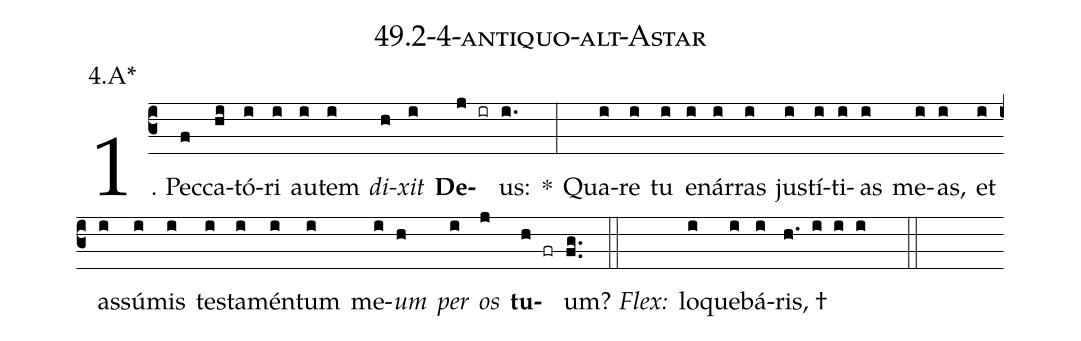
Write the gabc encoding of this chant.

name: 49.2-4-antiquo-alt-Astar;
annotation: 4.A*;
%%
(c3)1. Pec(f)ca(hi)tó(i)ri(i) au(i)tem(i) <i>di</i>(h)<i>xit</i>(i) <b>De</b>(j ir)us:(i.) *(:) Qua(i)re(i) tu(i) e(i)nár(i)ras(i) jus(i)tí(i)ti(i)as(i) me(i)as,(i) et(i) as(i)sú(i)mis(i) tes(i)ta(i)mén(i)tum(i) me(i)<i>um</i>(h) <i>per</i>(i) <i>os</i>(j) <b>tu</b>(h fr)um?(fg..) (::)
<i>Flex:</i>()  lo(i)que(i)bá(i)ris, †(h. i i i  ::)

%E(i) u(h) o(i) u(j) a(h) e.(fg..) (::)
